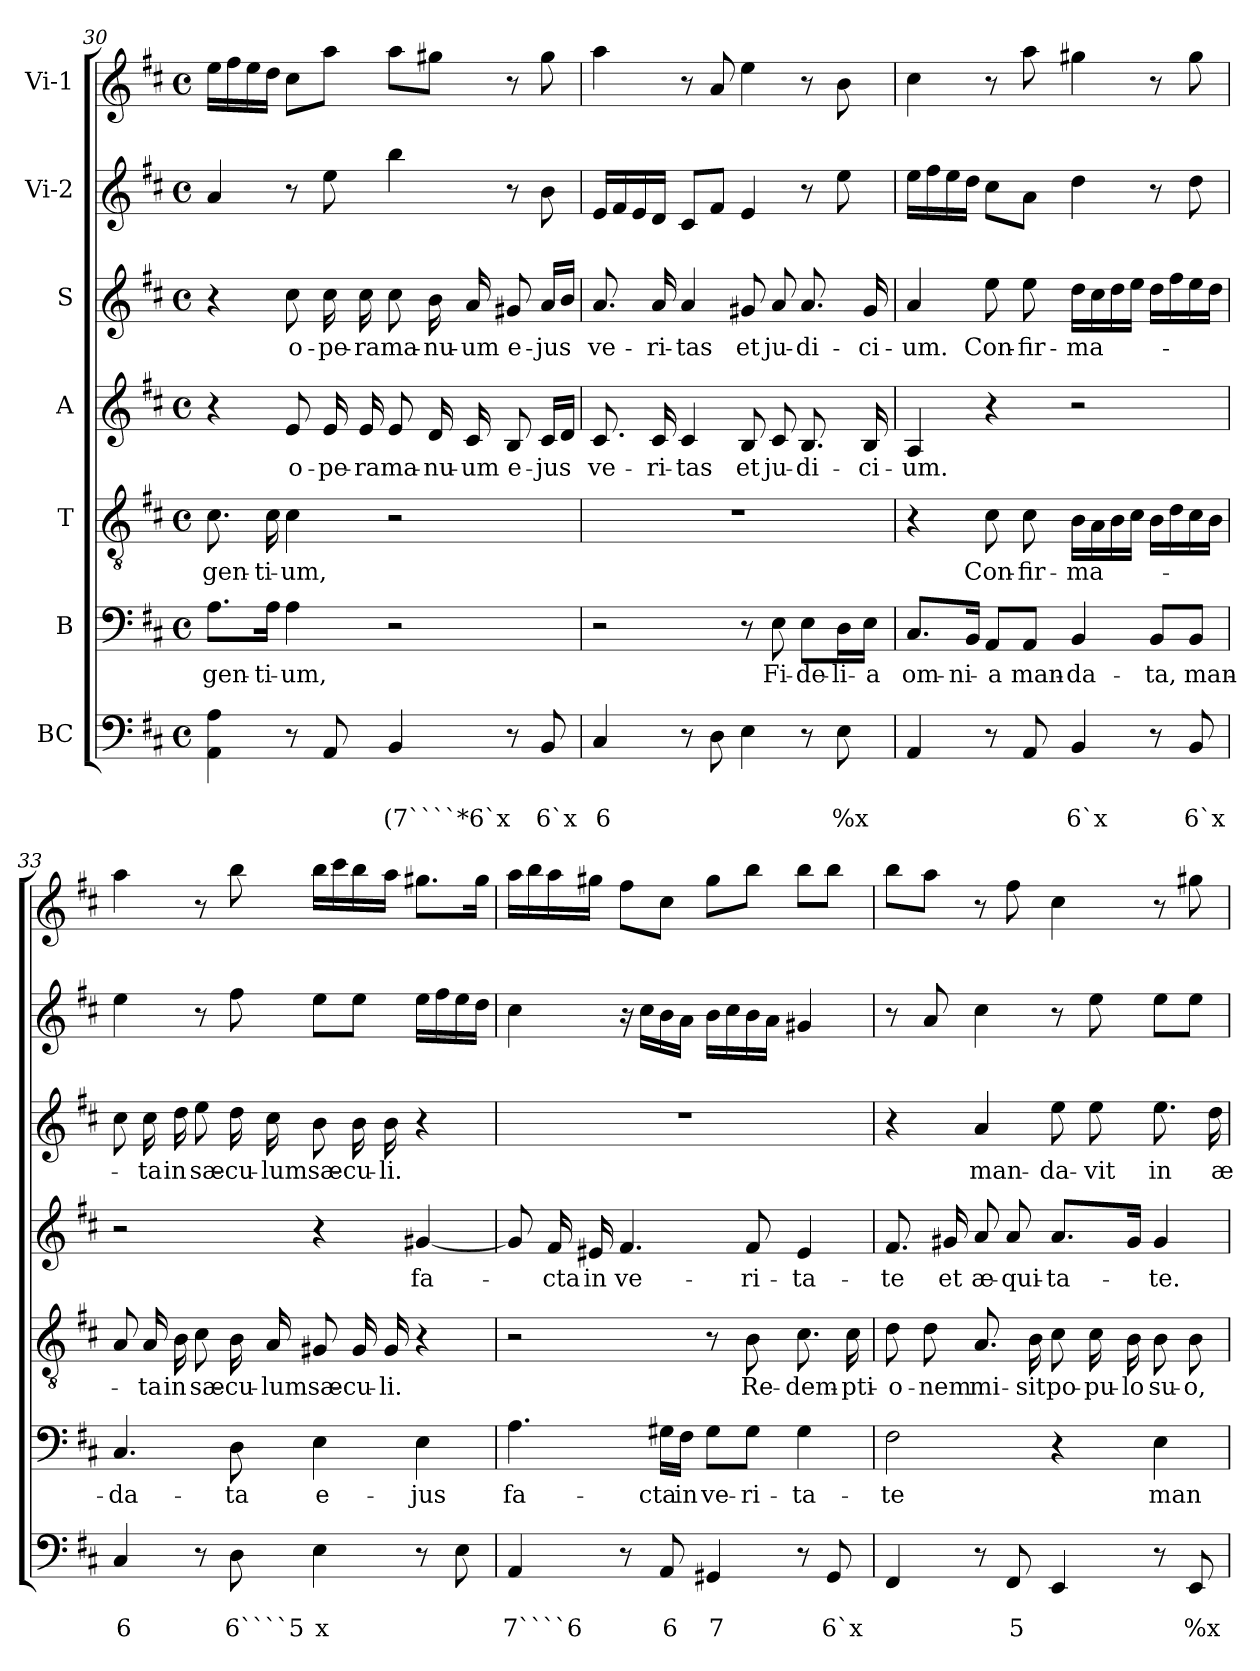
**kern	**text	**text	**kern	**text	**kern	**text	**kern	**text	**kern	**text	**kern	**kern
*part7	*part7	*part7	*part6	*part6	*part5	*part5	*part4	*part4	*part3	*part3	*part2	*part1
*staff7	*staff7	*staff7	*staff6	*staff6	*staff5	*staff5	*staff4	*staff4	*staff3	*staff3	*staff2	*staff1
*I"BC	*	*	*I"B	*	*I"T	*	*I"A	*	*I"S	*	*I"Vi-2	*I"Vi-1
!!LO:LB:g=z
*clefF4	*	*	*clefF4	*	*clefGv2	*	*clefG2	*	*clefG2	*	*clefG2	*clefG2
*k[f#c#]	*	*	*k[f#c#]	*	*k[f#c#]	*	*k[f#c#]	*	*k[f#c#]	*	*k[f#c#]	*k[f#c#]
*D:	*	*	*D:	*	*D:	*	*D:	*	*D:	*	*D:	*D:
*M4/4	*	*	*M4/4	*	*M4/4	*	*M4/4	*	*M4/4	*	*M4/4	*M4/4
*met(c)	*	*	*met(c)	*	*met(c)	*	*met(c)	*	*met(c)	*	*met(c)	*met(c)
=30	=30	=30	=30	=30	=30	=30	=30	=30	=30	=30	=30	=30
!	!	!	!	!LO:LY:b	!	!LO:LY:b	!	!	!	!	!	!
4AA\ 4A\	.	.	8.A\L	gen-	8.c#\	gen-	4r	.	4r	.	4a/	16ee\LL
.	.	.	.	.	.	.	.	.	.	.	.	16ff#\
.	.	.	.	.	.	.	.	.	.	.	.	16ee\
!	!	!	!	!LO:LY:b	!	!LO:LY:b	!	!	!	!	!	!
.	.	.	16A\Jk	-ti-	16c#\	-ti-	.	.	.	.	.	16dd\JJ
!	!	!	!	!LO:LY:b	!	!LO:LY:b	!	!LO:LY:b	!	!LO:LY:b	!	!
8r	.	.	4A\	-um,	4c#\	-um,	8e/	o-	8cc#\	o-	8r	8cc#\L
!	!	!	!	!	!	!	!	!LO:LY:b	!	!LO:LY:b	!	!
8AA/	.	.	.	.	.	.	16e/	-pe-	16cc#\	-pe-	8ee\	8aa\J
!	!	!	!	!	!	!	!	!LO:LY:b	!	!LO:LY:b	!	!
.	.	.	.	.	.	.	16e/	-ra	16cc#\	-ra	.	.
!	!	!LO:LY:b	!	!	!	!	!	!LO:LY:b	!	!LO:LY:b	!	!
4BB/	.	(7````*6`x	2r	.	2r	.	8e/	ma-	8cc#\	ma-	4bb\	8aa\L
!	!	!	!	!	!	!	!	!LO:LY:b	!	!LO:LY:b	!	!
.	.	.	.	.	.	.	16d/	-nu-	16b\	-nu-	.	8gg#X\J
!	!	!	!	!	!	!	!	!LO:LY:b	!	!LO:LY:b	!	!
.	.	.	.	.	.	.	16c#/	-um	16a/	-um	.	.
!	!	!	!	!	!	!	!	!LO:LY:b	!	!LO:LY:b	!	!
8r	.	.	.	.	.	.	8B/	e-	8g#X/	e-	8r	8r
!	!	!LO:LY:b	!	!	!	!	!	!LO:LY:b	!	!LO:LY:b	!	!
8BB/	.	6`x	.	.	.	.	16c#/LL	-jus	16a/LL	-jus	8b\	8gg#\
.	.	.	.	.	.	.	16d/JJ	.	16b/JJ	.	.	.
=31	=31	=31	=31	=31	=31	=31	=31	=31	=31	=31	=31	=31
!	!	!LO:LY:b	!	!	!	!	!	!LO:LY:b	!	!LO:LY:b	!	!
4C#/	.	6	2r	.	1r	.	8.c#/	ve-	8.a/	ve-	16e/LL	4aa\
.	.	.	.	.	.	.	.	.	.	.	16f#/	.
.	.	.	.	.	.	.	.	.	.	.	16e/	.
!	!	!	!	!	!	!	!	!LO:LY:b	!	!LO:LY:b	!	!
.	.	.	.	.	.	.	16c#/	-ri-	16a/	-ri-	16d/JJ	.
!	!	!	!	!	!	!	!	!LO:LY:b	!	!LO:LY:b	!	!
8r	.	.	.	.	.	.	4c#/	-tas	4a/	-tas	8c#/L	8r
8D\	.	.	.	.	.	.	.	.	.	.	8f#/J	8a/
!	!	!	!	!	!	!	!	!LO:LY:b	!	!LO:LY:b	!	!
4E\	.	.	8r	.	.	.	8B/	et	8g#X/	et	4e/	4ee\
!	!	!	!	!LO:LY:b	!	!	!	!LO:LY:b	!	!LO:LY:b	!	!
.	.	.	8E\	Fi-	.	.	8c#/	ju-	8a/	ju-	.	.
!	!	!	!	!LO:LY:b	!	!	!	!LO:LY:b	!	!LO:LY:b	!	!
8r	.	.	8E\L	-de-	.	.	8.B/	-di-	8.a/	-di-	8r	8r
!	!	!LO:LY:b	!	!LO:LY:b	!	!	!	!	!	!	!	!
8E\	.	%x	16D\L	-li-	.	.	.	.	.	.	8ee\	8b\
!	!	!	!	!LO:LY:b	!	!	!	!LO:LY:b	!	!LO:LY:b	!	!
.	.	.	16E\JJ	-a	.	.	16B/	-ci-	16g#/	-ci-	.	.
=32	=32	=32	=32	=32	=32	=32	=32	=32	=32	=32	=32	=32
!	!	!	!	!LO:LY:b	!	!	!	!LO:LY:b	!	!LO:LY:b	!	!
4AA/	.	.	8.C#/L	om-	4r	.	4A/	-um.	4a/	-um.	16ee\LL	4cc#\
.	.	.	.	.	.	.	.	.	.	.	16ff#\	.
.	.	.	.	.	.	.	.	.	.	.	16ee\	.
!	!	!	!	!LO:LY:b	!	!	!	!	!	!	!	!
.	.	.	16BB/Jk	-ni-	.	.	.	.	.	.	16dd\JJ	.
!	!	!	!	!LO:LY:b	!	!LO:LY:b	!	!	!	!LO:LY:b	!	!
8r	.	.	8AA/L	-a	8c#\	Con-	4r	.	8ee\	Con-	8cc#\L	8r
!	!	!	!	!LO:LY:b	!	!LO:LY:b	!	!	!	!LO:LY:b	!	!
8AA/	.	.	8AA/J	man-	8c#\	-fir-	.	.	8ee\	-fir-	8a\J	8aa\
!	!	!LO:LY:b	!	!LO:LY:b	!	!LO:LY:b	!	!	!	!LO:LY:b	!	!
4BB/	.	6`x	4BB/	-da-	16B\LL	-ma-	2r	.	16dd\LL	-ma-	4dd\	4gg#X\
.	.	.	.	.	16A\	.	.	.	16cc#\	.	.	.
.	.	.	.	.	16B\	.	.	.	16dd\	.	.	.
.	.	.	.	.	16c#\JJ	.	.	.	16ee\JJ	.	.	.
!	!	!	!	!LO:LY:b	!	!	!	!	!	!	!	!
8r	.	.	8BB/L	-ta,	16B\LL	.	.	.	16dd\LL	.	8r	8r
.	.	.	.	.	16d\	.	.	.	16ff#\	.	.	.
!	!	!LO:LY:b	!	!LO:LY:b	!	!	!	!	!	!	!	!
8BB/	.	6`x	8BB/J	man-	16c#\	.	.	.	16ee\	.	8dd\	8gg#\
.	.	.	.	.	16B\JJ	.	.	.	16dd\JJ	.	.	.
!!LO:PB:g=z
=33	=33	=33	=33	=33	=33	=33	=33	=33	=33	=33	=33	=33
!	!	!LO:LY:b	!	!LO:LY:b	!	!	!	!	!	!	!	!
4C#/	.	6	4.C#/	-da-	8A/	.	2r	.	8cc#\	.	4ee\	4aa\
!	!	!	!	!	!	!LO:LY:b	!	!	!	!LO:LY:b	!	!
.	.	.	.	.	16A/	-ta	.	.	16cc#\	-ta	.	.
!	!	!	!	!	!	!LO:LY:b	!	!	!	!LO:LY:b	!	!
.	.	.	.	.	16B\	in	.	.	16dd\	in	.	.
!	!	!	!	!	!	!LO:LY:b	!	!	!	!LO:LY:b	!	!
8r	.	.	.	.	8c#\	sæ-	.	.	8ee\	sæ-	8r	8r
!	!	!LO:LY:b	!	!LO:LY:b	!	!LO:LY:b	!	!	!	!LO:LY:b	!	!
8D\	.	6````5	8D\	-ta	16B\	-cu-	.	.	16dd\	-cu-	8ff#\	8bb\
!	!	!	!	!	!	!LO:LY:b	!	!	!	!LO:LY:b	!	!
.	.	.	.	.	16A/	-lum	.	.	16cc#\	-lum	.	.
!	!	!LO:LY:b	!	!LO:LY:b	!	!LO:LY:b	!	!	!	!LO:LY:b	!	!
4E\	.	x	4E\	e-	8G#X/	sæ-	4r	.	8b\	sæ-	8ee\L	16bb\LL
.	.	.	.	.	.	.	.	.	.	.	.	16ccc#\
!	!	!	!	!	!	!LO:LY:b	!	!	!	!LO:LY:b	!	!
.	.	.	.	.	16G#/	-cu-	.	.	16b\	-cu-	8ee\J	16bb\
!	!	!	!	!	!	!LO:LY:b	!	!	!	!LO:LY:b	!	!
.	.	.	.	.	16G#/	-li.	.	.	16b\	-li.	.	16aa\JJ
!	!	!	!	!LO:LY:b	!	!	!	!LO:LY:b	!	!	!	!
8r	.	.	4E\	-jus	4r	.	[4g#X/	fa-	4r	.	16ee\LL	8.gg#X\L
.	.	.	.	.	.	.	.	.	.	.	16ff#\	.
8E\	.	.	.	.	.	.	.	.	.	.	16ee\	.
.	.	.	.	.	.	.	.	.	.	.	16dd\JJ	16gg#\Jk
=34	=34	=34	=34	=34	=34	=34	=34	=34	=34	=34	=34	=34
!	!	!LO:LY:b	!	!LO:LY:b	!	!	!	!	!	!	!	!
4AA/	.	7````6	4.A\	fa-	2r	.	8g#/]	.	1r	.	4cc#\	16aa\LL
.	.	.	.	.	.	.	.	.	.	.	.	16bb\
!	!	!	!	!	!	!	!	!LO:LY:b	!	!	!	!
.	.	.	.	.	.	.	16f#/	-cta	.	.	.	16aa\
!	!	!	!	!	!	!	!	!LO:LY:b	!	!	!	!
.	.	.	.	.	.	.	16e#X/	in	.	.	.	16gg#X\JJ
!	!	!	!	!	!	!	!	!LO:LY:b	!	!	!	!
8r	.	.	.	.	.	.	4.f#/	ve-	.	.	16r	8ff#\L
.	.	.	.	.	.	.	.	.	.	.	16cc#\LL	.
!	!	!LO:LY:b	!	!LO:LY:b	!	!	!	!	!	!	!	!
8AA/	.	6	16G#X\LL	-cta	.	.	.	.	.	.	16b\	8cc#\J
!	!	!	!	!LO:LY:b	!	!	!	!	!	!	!	!
.	.	.	16F#\JJ	in	.	.	.	.	.	.	16a\JJ	.
!	!	!LO:LY:b	!	!LO:LY:b	!	!	!	!	!	!	!	!
4GG#X/	.	7	8G#\L	ve-	8r	.	.	.	.	.	16b\LL	8gg#\L
.	.	.	.	.	.	.	.	.	.	.	16cc#\	.
!	!	!	!	!LO:LY:b	!	!LO:LY:b	!	!LO:LY:b	!	!	!	!
.	.	.	8G#\J	-ri-	8B\	Re-	8f#/	-ri-	.	.	16b\	8bb\J
.	.	.	.	.	.	.	.	.	.	.	16a\JJ	.
!	!	!	!	!LO:LY:b	!	!LO:LY:b	!	!LO:LY:b	!	!	!	!
8r	.	.	4G#\	-ta-	8.c#\	-dem-	4e#/	-ta-	.	.	4g#X/	8bb\L
!	!	!LO:LY:b	!	!	!	!	!	!	!	!	!	!
8GG#/	.	6`x	.	.	.	.	.	.	.	.	.	8bb\J
!	!	!	!	!	!	!LO:LY:b	!	!	!	!	!	!
.	.	.	.	.	16c#\	-pti-	.	.	.	.	.	.
=35	=35	=35	=35	=35	=35	=35	=35	=35	=35	=35	=35	=35
!	!	!	!	!LO:LY:b	!	!LO:LY:b	!	!LO:LY:b	!	!	!	!
4FF#/	.	.	2F#\	-te	8d\	-o-	8.f#/	-te	4r	.	8r	8bb\L
!	!	!	!	!	!	!LO:LY:b	!	!	!	!	!	!
.	.	.	.	.	8d\	-nem	.	.	.	.	8a/	8aa\J
!	!	!	!	!	!	!	!	!LO:LY:b	!	!	!	!
.	.	.	.	.	.	.	16g#X/	et	.	.	.	.
!	!	!	!	!	!	!LO:LY:b	!	!LO:LY:b	!	!LO:LY:b	!	!
8r	.	.	.	.	8.A/	mi-	8a/	æ-	4a/	man-	4cc#\	8r
!	!	!LO:LY:b	!	!	!	!	!	!LO:LY:b	!	!	!	!
8FF#/	.	5	.	.	.	.	8a/	-qui-	.	.	.	8ff#\
!	!	!	!	!	!	!LO:LY:b	!	!	!	!	!	!
.	.	.	.	.	16B\	-sit	.	.	.	.	.	.
!	!	!	!	!	!	!LO:LY:b	!	!LO:LY:b	!	!LO:LY:b	!	!
4EE/	.	.	4r	.	8c#\	po-	8.a/L	-ta-	8ee\	-da-	8r	4cc#\
!	!	!	!	!	!	!LO:LY:b	!	!	!	!LO:LY:b	!	!
.	.	.	.	.	16c#\	-pu-	.	.	8ee\	-vit	8ee\	.
!	!	!	!	!	!	!LO:LY:b	!	!	!	!	!	!
.	.	.	.	.	16B\	-lo	16g#/Jk	.	.	.	.	.
!	!	!	!	!LO:LY:b	!	!LO:LY:b	!	!LO:LY:b	!	!LO:LY:b	!	!
8r	.	.	4E\	man-	8B\	su-	4g#/	-te.	8.ee\	in	8ee\L	8r
!	!	!LO:LY:b	!	!	!	!LO:LY:b	!	!	!	!	!	!
8EE/	.	%x	.	.	8B\	-o,	.	.	.	.	8ee\J	8gg#X\
!	!	!	!	!	!	!	!	!	!	!LO:LY:b	!	!
.	.	.	.	.	.	.	.	.	16dd\	æ-	.	.
=	=	=	=	=	=	=	=	=	=	=	=	=
*-	*-	*-	*-	*-	*-	*-	*-	*-	*-	*-	*-	*-
